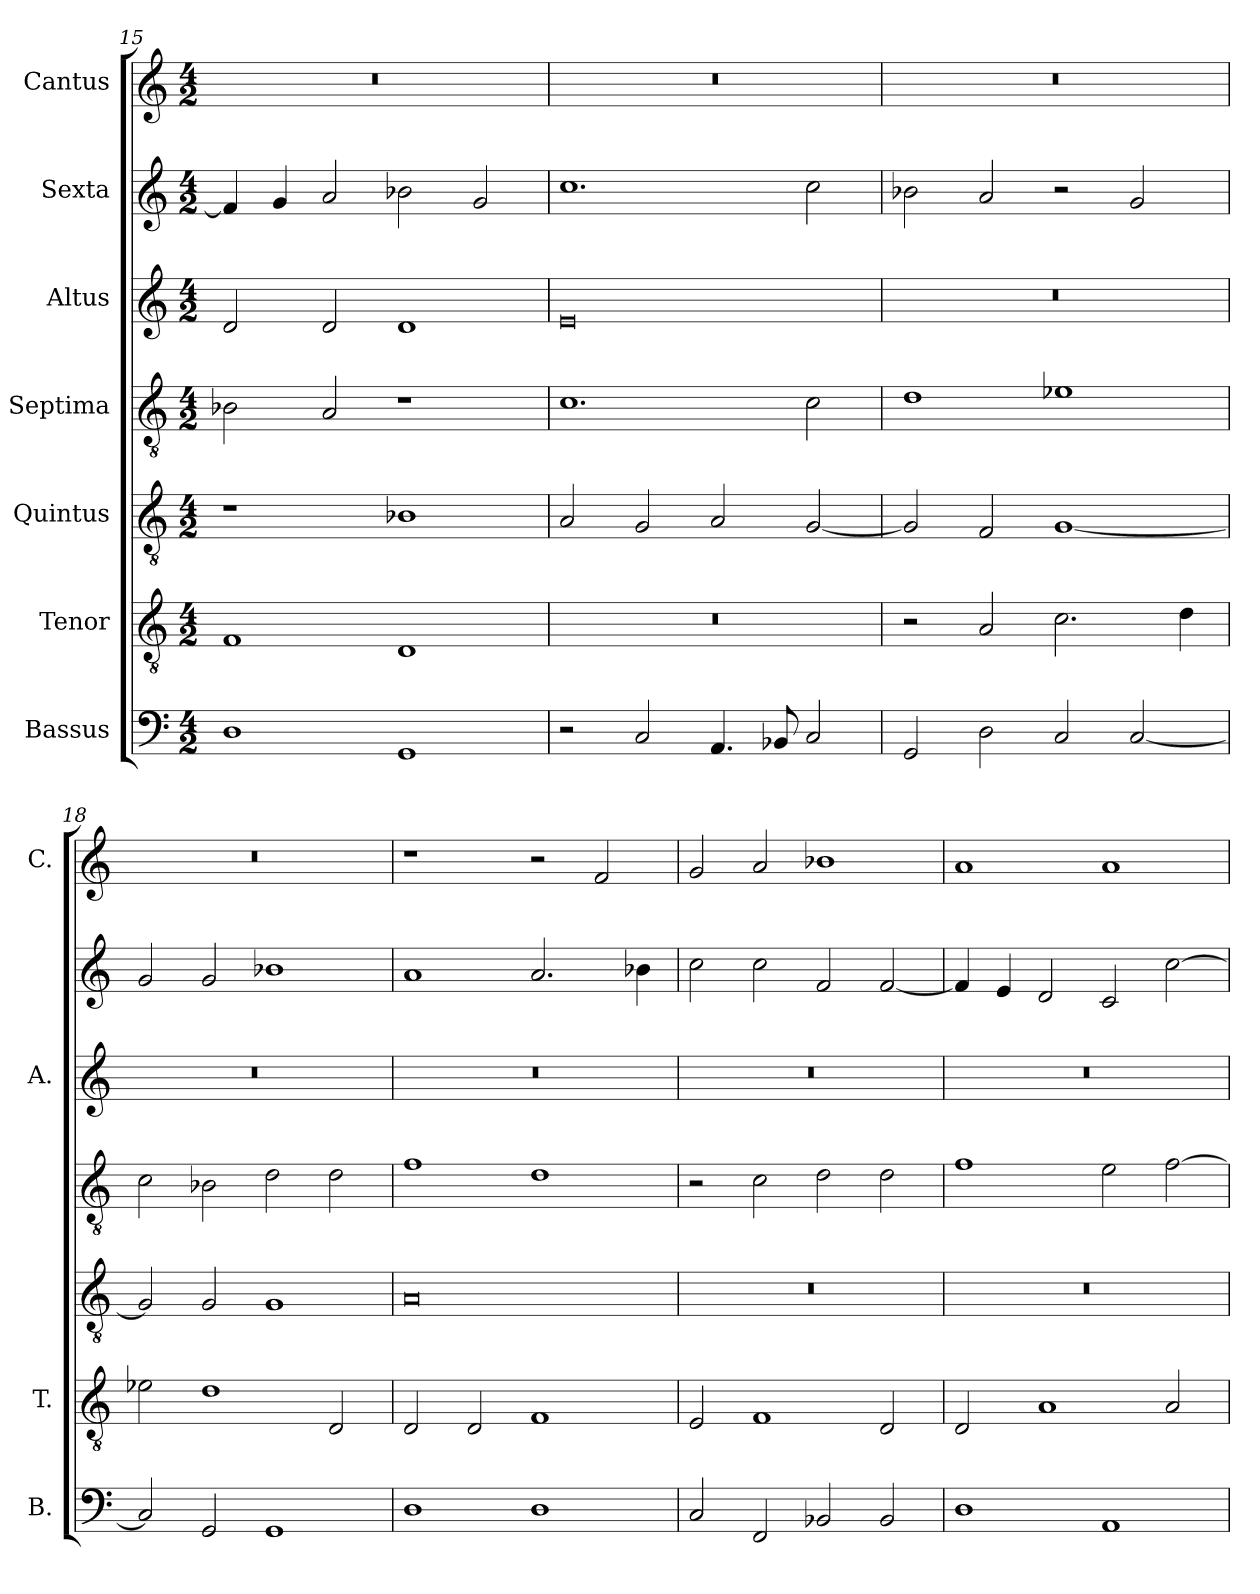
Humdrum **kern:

**kern	**kern	**kern	**kern	**kern	**kern	**kern
*part7	*part6	*part5	*part4	*part3	*part2	*part1
*staff7	*staff6	*staff5	*staff4	*staff3	*staff2	*staff1
*I"Bassus	*I"Tenor	*I"Quintus	*I"Septima	*I"Altus	*I"Sexta	*I"Cantus
*I'B.	*I'T.	*	*	*I'A.	*	*I'C.
!!LO:PB:g=z
*clefF4	*clefGv2	*clefGv2	*clefGv2	*clefG2	*clefG2	*clefG2
*k[]	*k[]	*k[]	*k[]	*k[]	*k[]	*k[]
*M4/2	*M4/2	*M4/2	*M4/2	*M4/2	*M4/2	*M4/2
=15	=15	=15	=15	=15	=15	=15
1D	1F	1r	2B-X\	2d/	4f/]	0r
.	.	.	.	.	4g/	.
.	.	.	2A/	2d/	2a/	.
1GG	1D	1B-X	1r	1d	2b-X\	.
.	.	.	.	.	2g/	.
=16	=16	=16	=16	=16	=16	=16
2r	0r	2A/	1.c	0e	1.cc	0r
2C/	.	2G/	.	.	.	.
4.AA/	.	2A/	.	.	.	.
8BB-X/	.	.	.	.	.	.
2C/	.	[2G/	2c\	.	2cc\	.
=17	=17	=17	=17	=17	=17	=17
2GG/	2r	2G/]	1d	0r	2b-X\	0r
2D\	2A/	2F/	.	.	2a/	.
2C/	2.c\	[1G	1e-X	.	2r	.
[2C/	.	.	.	.	2g/	.
.	4d\	.	.	.	.	.
=18	=18	=18	=18	=18	=18	=18
2C/]	2e-X\	2G/]	2c\	0r	2g/	0r
2GG/	1d	2G/	2B-X\	.	2g/	.
1GG	.	1G	2d\	.	1b-X	.
.	2D/	.	2d\	.	.	.
=19	=19	=19	=19	=19	=19	=19
1D	2D/	0A	1f	0r	1a	1r
.	2D/	.	.	.	.	.
1D	1F	.	1d	.	2.a/	2r
.	.	.	.	.	.	2f/
.	.	.	.	.	4b-X\	.
=20	=20	=20	=20	=20	=20	=20
2C/	2E/	0r	2r	0r	2cc\	2g/
2FF/	1F	.	2c\	.	2cc\	2a/
2BB-X/	.	.	2d\	.	2f/	1b-X
2BB-/	2D/	.	2d\	.	[2f/	.
!!LO:LB:g=z
=21	=21	=21	=21	=21	=21	=21
1D	2D/	0r	1f	0r	4f/]	1a
.	.	.	.	.	4e/	.
.	1A	.	.	.	2d/	.
1AA	.	.	2e\	.	2c/	1a
.	2A/	.	[2f\	.	[2cc\	.
=	=	=	=	=	=	=
*-	*-	*-	*-	*-	*-	*-
